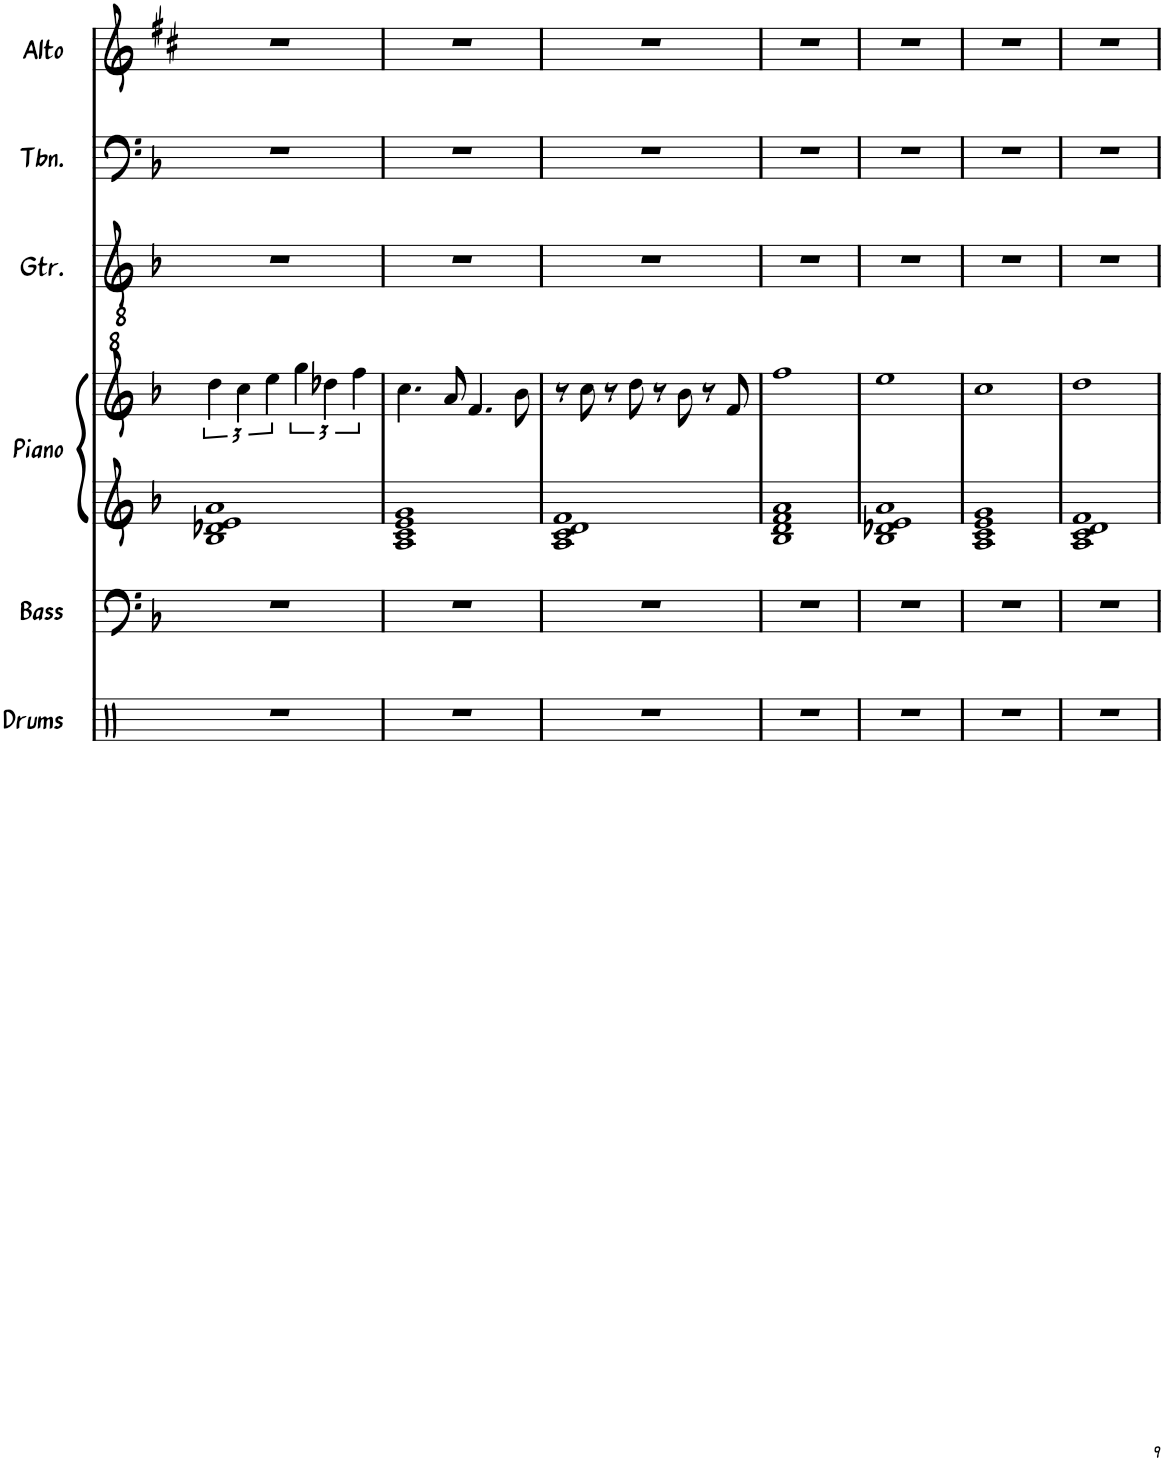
**kern	**kern	**kern	**kern	**kern	**kern	**kern
*part6	*part5	*part4	*part4	*part3	*part2	*part1
*staff7	*staff6	*staff5	*staff4	*staff3	*staff2	*staff1
*I"Drums	*I"Bass	*I"Piano	*	*I"Guitar	*I"Trombone	*I"Alto Sax
*I'Drums	*I'Bass	*I'Piano	*	*I'Gtr.	*I'Tbn.	*I'Alto
!!LO:PB:g=z
*clefX	*clefF4	*clefG2	*clefG^2	*clefGv2	*clefF4	*clefG2
*	*Trd7c12	*	*	*	*	*Trd5c9
*k[]	*k[b-]	*k[b-]	*k[b-]	*k[b-]	*k[b-]	*k[f#c#]
*M4/4	*M4/4	*M4/4	*M4/4	*M4/4	*M4/4	*M4/4
=38	=38	=38	=38	=38	=38	=38
1r	1r	1B- 1d-X 1e 1a	6ddd\	1r	1r	1r
.	.	.	6ccc\	.	.	.
.	.	.	6eee\	.	.	.
.	.	.	6ggg\	.	.	.
.	.	.	6ddd-X\	.	.	.
.	.	.	6fff\	.	.	.
=39	=39	=39	=39	=39	=39	=39
1r	1r	1A 1c 1e 1g	4.ccc\	1r	1r	1r
.	.	.	8aa/	.	.	.
.	.	.	4.ff/	.	.	.
.	.	.	8bb-\	.	.	.
=40	=40	=40	=40	=40	=40	=40
1r	1r	1A 1c 1d 1f	8r	1r	1r	1r
.	.	.	8ccc\	.	.	.
.	.	.	8r	.	.	.
.	.	.	8ddd\	.	.	.
.	.	.	8r	.	.	.
.	.	.	8bb-\	.	.	.
.	.	.	8r	.	.	.
.	.	.	8ff/	.	.	.
=41	=41	=41	=41	=41	=41	=41
1r	1r	1B- 1d 1f 1a	1fff	1r	1r	1r
=42	=42	=42	=42	=42	=42	=42
1r	1r	1B- 1d-X 1e 1a	1eee	1r	1r	1r
=43	=43	=43	=43	=43	=43	=43
1r	1r	1A 1c 1e 1g	1ccc	1r	1r	1r
=44	=44	=44	=44	=44	=44	=44
1r	1r	1A 1c 1d 1f	1ddd	1r	1r	1r
=	=	=	=	=	=	=
*-	*-	*-	*-	*-	*-	*-
